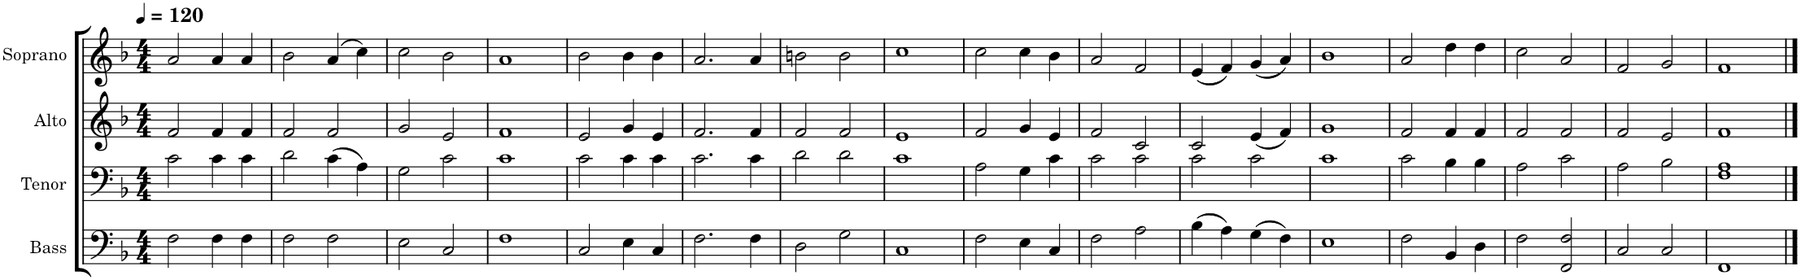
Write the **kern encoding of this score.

**kern	**kern	**kern	**kern
*part4	*part3	*part2	*part1
*staff4	*staff3	*staff2	*staff1
*I"Bass	*I"Tenor	*I"Alto	*I"Soprano
*I'B.	*I'T.	*I'A.	*I'S.
*clefF4	*clefF4	*clefG2	*clefG2
*k[b-]	*k[b-]	*k[b-]	*k[b-]
*M4/4	*M4/4	*M4/4	*M4/4
*MM120	*MM120	*MM120	*MM120
=1	=1	=1	=1
2F\	2c\	2f/	2a/
4F\	4c\	4f/	4a/
4F\	4c\	4f/	4a/
=2	=2	=2	=2
2F\	2d\	2f/	2b-\
2F\	(4c\	2f/	(4a/
.	4A\)	.	4cc\)
=3	=3	=3	=3
2E\	2G\	2g/	2cc\
2C/	2c\	2e/	2b-\
=4	=4	=4	=4
1F	1c	1f	1a
=5	=5	=5	=5
2C/	2c\	2e/	2b-\
4E\	4c\	4g/	4b-\
4C/	4c\	4e/	4b-\
=6	=6	=6	=6
2.F\	2.c\	2.f/	2.a/
4F\	4c\	4f/	4a/
=7	=7	=7	=7
2D\	2d\	2f/	2bn\
2G\	2d\	2f/	2b\
=8	=8	=8	=8
1C	1c	1e	1cc
=9	=9	=9	=9
2F\	2A\	2f/	2cc\
4E\	4G\	4g/	4cc\
4C/	4c\	4e/	4b-\
=10	=10	=10	=10
2F\	2c\	2f/	2a/
2A\	2c\	2c/	2f/
=11	=11	=11	=11
(4B-\	2c\	2c/	(4e/
4A\)	.	.	4f/)
(4G\	2c\	(4e/	(4g/
4F\)	.	4f/)	4a/)
=12	=12	=12	=12
1E	1c	1g	1b-
=13	=13	=13	=13
2F\	2c\	2f/	2a/
4BB-/	4B-\	4f/	4dd\
4D\	4B-\	4f/	4dd\
=14	=14	=14	=14
2F\	2A\	2f/	2cc\
2FF/ 2F/	2c\	2f/	2a/
=15	=15	=15	=15
2C/	2A\	2f/	2f/
2C/	2B-\	2e/	2g/
=16	=16	=16	=16
1FF	1F 1A	1f	1f
==	==	==	==
*-	*-	*-	*-
